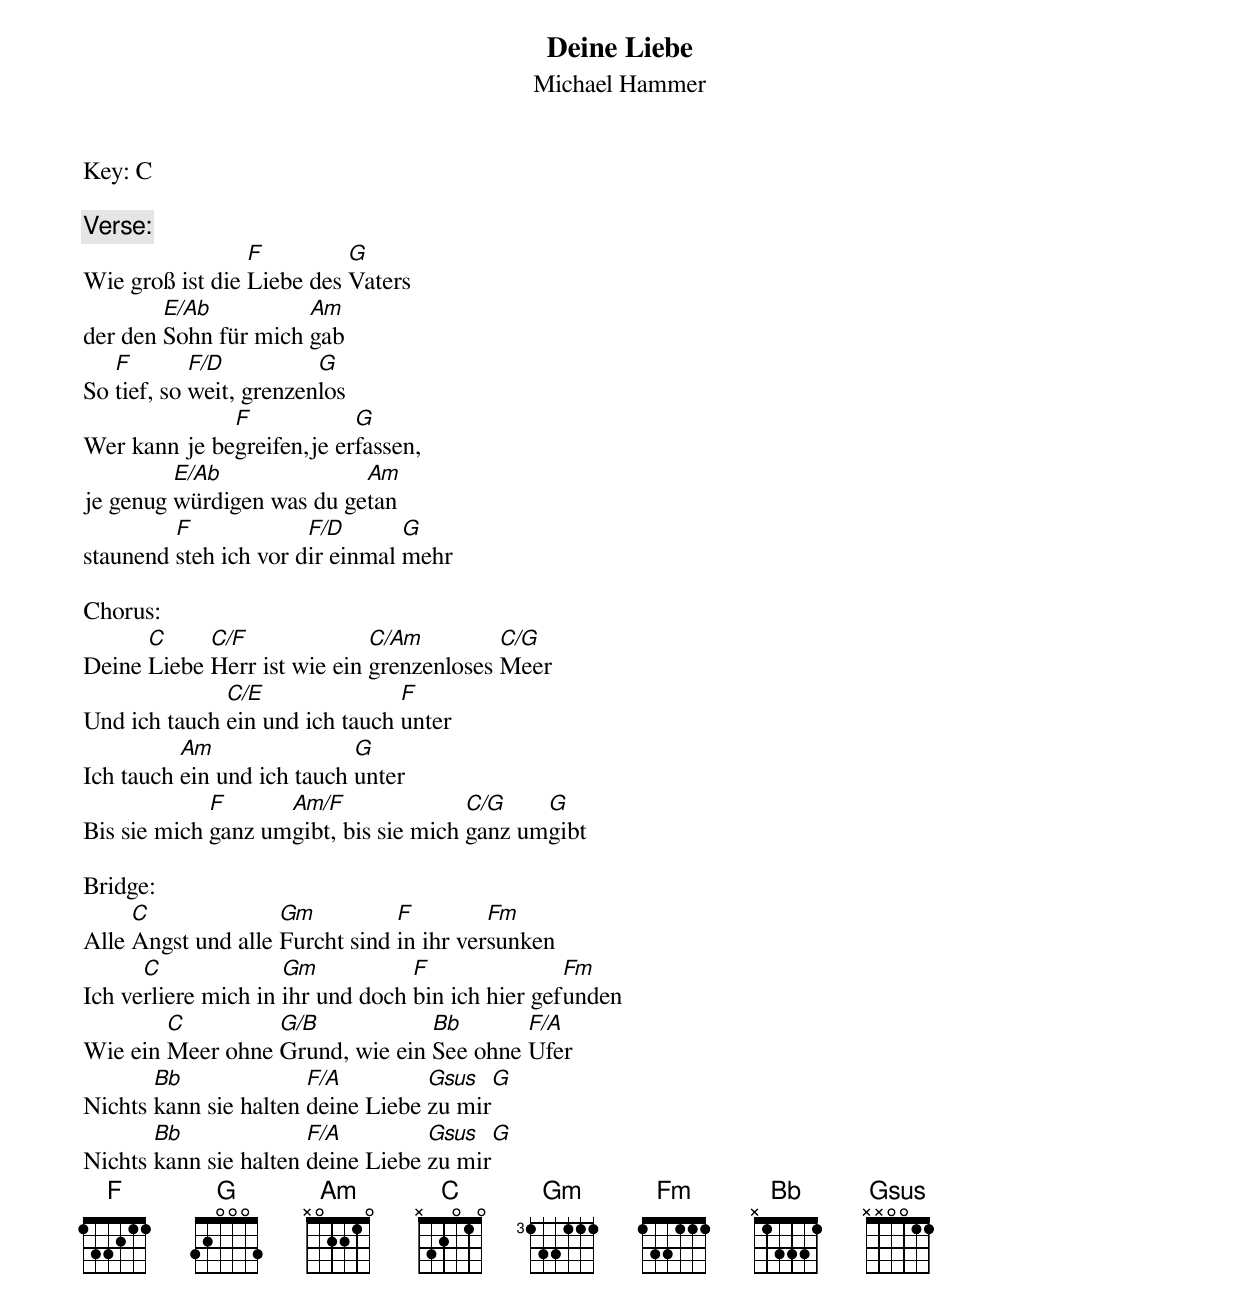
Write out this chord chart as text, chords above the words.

Deine Liebe
Michael Hammer
Key: C

Verse:
                 F         G
Wie groß ist die Liebe des Vaters
        E/Ab          Am
der den Sohn für mich gab
   F        F/D          G
So tief, so weit, grenzenlos
              F            G
Wer kann je begreifen,je erfassen,
         E/Ab              Am
je genug würdigen was du getan
         F             F/D       G
staunend steh ich vor dir einmal mehr

Chorus:
      C     C/F              C/Am         C/G
Deine Liebe Herr ist wie ein grenzenloses Meer
              C/E               F
Und ich tauch ein und ich tauch unter
          Am                G
Ich tauch ein und ich tauch unter
             F      Am/F               C/G    G
Bis sie mich ganz umgibt, bis sie mich ganz umgibt

Bridge:
     C              Gm          F         Fm
Alle Angst und alle Furcht sind in ihr versunken
      C              Gm           F               Fm
Ich verliere mich in ihr und doch bin ich hier gefunden
        C         G/B            Bb       F/A
Wie ein Meer ohne Grund, wie ein See ohne Ufer
       Bb              F/A         Gsus    G
Nichts kann sie halten deine Liebe zu mir
       Bb              F/A         Gsus    G
Nichts kann sie halten deine Liebe zu mir
